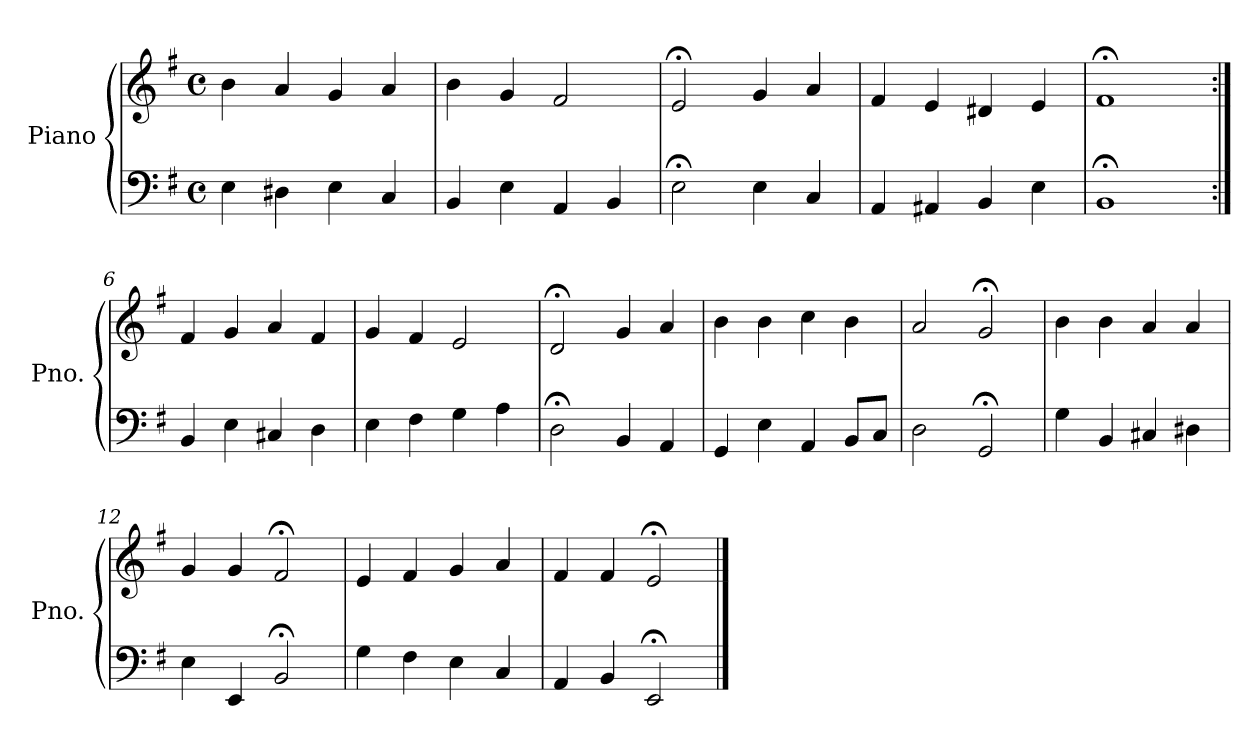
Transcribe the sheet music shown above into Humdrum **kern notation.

**kern	**kern
*part1	*part1
*staff2	*staff1
*I"Piano	*
*I'Pno.	*
*clefF4	*clefG2
*k[f#]	*k[f#]
*M4/4	*M4/4
*met(c)	*met(c)
=1	=1
4E\	4b\
4D#X\	4a/
4E\	4g/
4C/	4a/
=2	=2
4BB/	4b\
4E\	4g/
4AA/	2f#/
4BB/	.
=3	=3
2E;<\	2e;</
4E\	4g/
4C/	4a/
=4	=4
4AA/	4f#/
4AA#X/	4e/
4BB/	4d#X/
4E\	4e/
=5	=5
1BB;<	1f#;<
=6:|!	=6:|!
4BB/	4f#/
4E\	4g/
4C#X/	4a/
4D\	4f#/
=7	=7
4E\	4g/
4F#\	4f#/
4G\	2e/
4A\	.
=8	=8
2D;<\	2d;</
4BB/	4g/
4AA/	4a/
!!LO:LB:g=z
=9	=9
4GG/	4b\
4E\	4b\
4AA/	4cc\
8BB/L	4b\
8C/J	.
=10	=10
2D\	2a/
2GG;</	2g;</
=11	=11
4G\	4b\
4BB/	4b\
4C#X/	4a/
4D#X\	4a/
=12	=12
4E\	4g/
4EE/	4g/
2BB;</	2f#;</
=13	=13
4G\	4e/
4F#\	4f#/
4E\	4g/
4C/	4a/
=14	=14
4AA/	4f#/
4BB/	4f#/
2EE;</	2e;</
==	==
*-	*-
